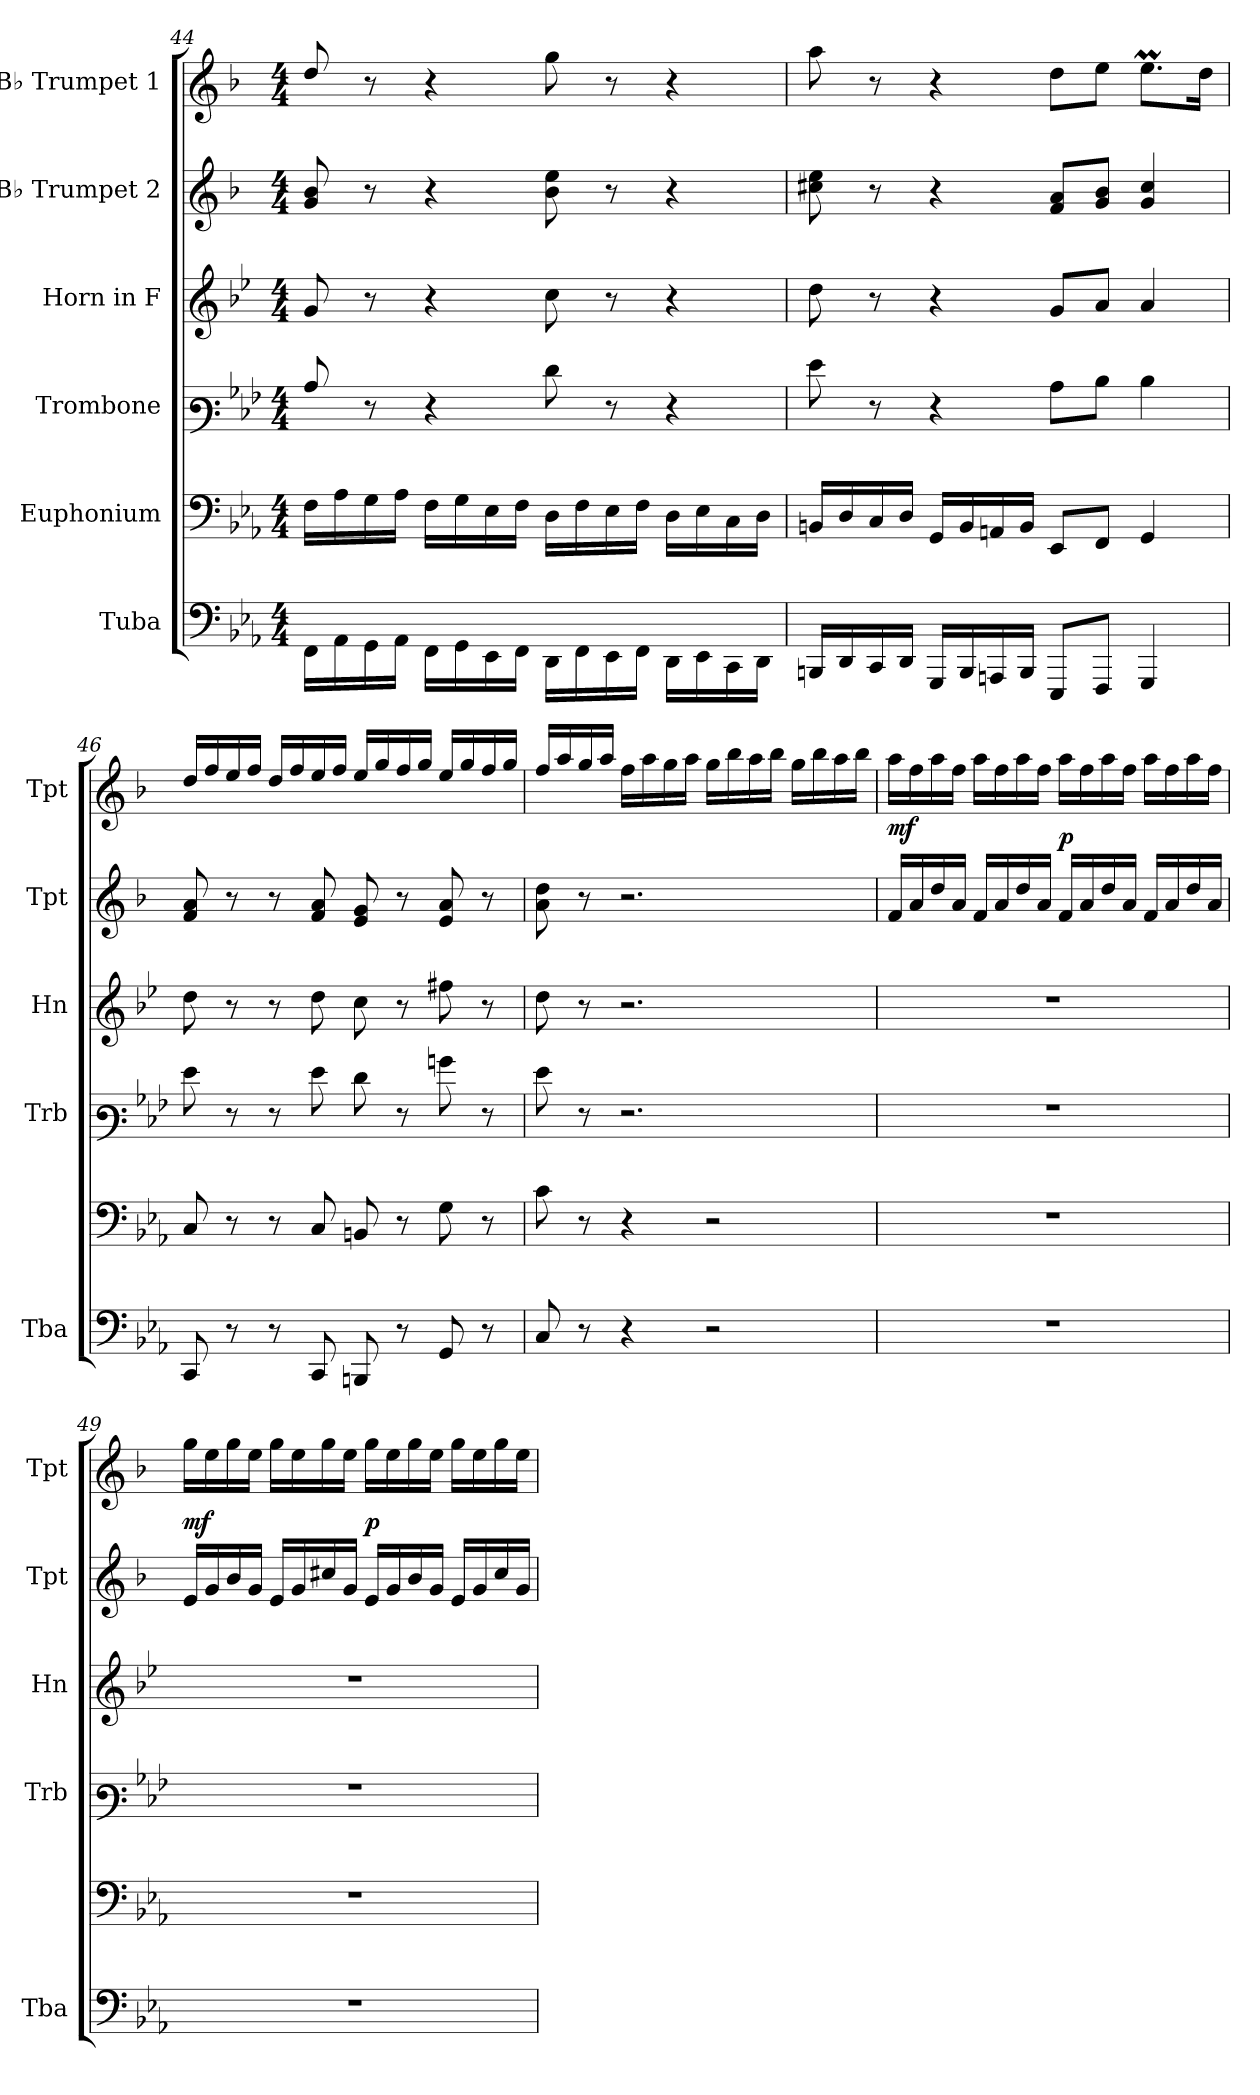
**kern	**kern	**kern	**dynam	**kern	**dynam	**kern	**dynam	**kern	**dynam
*part6	*part5	*part4	*part4	*part3	*part3	*part2	*part2	*part1	*part1
*staff6	*staff5	*staff4	*staff4	*staff3	*staff3	*staff2	*staff2	*staff1	*staff1
*I"Tuba	*I"Euphonium	*I"Trombone	*	*I"Horn in F	*	*I"B♭ Trumpet 2	*	*I"B♭ Trumpet 1	*
*I'Tba	*	*I'Trb	*	*I'Hn	*	*I'Tpt	*	*I'Tpt	*
!!LO:LB:g=z
*clefF4	*clefF4	*clefF3	*	*clefG2	*	*clefG2	*	*clefG2	*
*	*	*	*	*ITrd4c7	*	*ITrd1c2	*	*ITrd1c2	*
*k[b-e-a-]	*k[b-e-a-]	*k[b-e-a-]	*	*k[b-e-a-]	*	*k[b-e-a-]	*	*k[b-e-a-]	*
*M4/4	*M4/4	*M4/4	*	*M4/4	*	*M4/4	*	*M4/4	*
=44	=44	=44	=44	=44	=44	=44	=44	=44	=44
16FF\LL	16F\LL	8c/	.	8c/	.	8f/ 8a-/	.	8cc/	.
16AA-\	16A-\	.	.	.	.	.	.	.	.
16GG\	16G\	8r	.	8r	.	8r	.	8r	.
16AA-\JJ	16A-\JJ	.	.	.	.	.	.	.	.
16FF\LL	16F\LL	4r	.	4r	.	4r	.	4r	.
16GG\	16G\	.	.	.	.	.	.	.	.
16EE-\	16E-\	.	.	.	.	.	.	.	.
16FF\JJ	16F\JJ	.	.	.	.	.	.	.	.
16DD\LL	16D\LL	8f\	.	8f\	.	8a-\ 8dd\	.	8ff\	.
16FF\	16F\	.	.	.	.	.	.	.	.
16EE-\	16E-\	8r	.	8r	.	8r	.	8r	.
16FF\JJ	16F\JJ	.	.	.	.	.	.	.	.
16DD\LL	16D\LL	4r	.	4r	.	4r	.	4r	.
16EE-\	16E-\	.	.	.	.	.	.	.	.
16CC\	16C\	.	.	.	.	.	.	.	.
16DD\JJ	16D\JJ	.	.	.	.	.	.	.	.
=45	=45	=45	=45	=45	=45	=45	=45	=45	=45
16BBBn/LL	16BBn/LL	8g\	.	8g\	.	8bn\ 8dd\	.	8gg\	.
16DD/	16D/	.	.	.	.	.	.	.	.
16CC/	16C/	8r	.	8r	.	8r	.	8r	.
16DD/JJ	16D/JJ	.	.	.	.	.	.	.	.
16GGG/LL	16GG/LL	4r	.	4r	.	4r	.	4r	.
16BBB/	16BB/	.	.	.	.	.	.	.	.
16AAAn/	16AAn/	.	.	.	.	.	.	.	.
16BBB/JJ	16BB/JJ	.	.	.	.	.	.	.	.
!	!	!	!LO:DY:b	!	!LO:DY:b	!	!LO:DY:b	!	!LO:DY:b
8EEE-/L	8EE-/L	8c\L	other-dynamics	8c/L	other-dynamics	8e-/ 8g/L	other-dynamics	8cc\L	other-dynamics
8FFF/J	8FF/J	8d\J	.	8d/J	.	8f/ 8a-/J	.	8dd\J	.
4GGG/	4GG/	4d\	.	4d/	.	4f/ 4b/	.	8.ddm\L	.
.	.	.	.	.	.	.	.	16cc\Jk	.
!!LO:PB:g=z
=46	=46	=46	=46	=46	=46	=46	=46	=46	=46
8CC/	8C/	8g\	.	8g\	.	8e-/ 8g/	.	16cc/LL	.
.	.	.	.	.	.	.	.	16ee-/	.
8r	8r	8r	.	8r	.	8r	.	16dd/	.
.	.	.	.	.	.	.	.	16ee-/JJ	.
8r	8r	8r	.	8r	.	8r	.	16cc/LL	.
.	.	.	.	.	.	.	.	16ee-/	.
8CC/	8C/	8g\	.	8g\	.	8e-/ 8g/	.	16dd/	.
.	.	.	.	.	.	.	.	16ee-/JJ	.
8BBBn/	8BBn/	8f\	.	8f\	.	8d/ 8f/	.	16dd/LL	.
.	.	.	.	.	.	.	.	16ff/	.
8r	8r	8r	.	8r	.	8r	.	16ee-/	.
.	.	.	.	.	.	.	.	16ff/JJ	.
8GG/	8G\	8bn\	.	8bn\	.	8d/ 8g/	.	16dd/LL	.
.	.	.	.	.	.	.	.	16ff/	.
8r	8r	8r	.	8r	.	8r	.	16ee-/	.
.	.	.	.	.	.	.	.	16ff/JJ	.
=47	=47	=47	=47	=47	=47	=47	=47	=47	=47
8C/	8c\	8g\	.	8g\	.	8g\ 8cc\	.	16ee-/LL	.
.	.	.	.	.	.	.	.	16gg/	.
8r	8r	8r	.	8r	.	8r	.	16ff/	.
.	.	.	.	.	.	.	.	16gg/JJ	.
4r	4r	2.r	.	2.r	.	2.r	.	16ee-\LL	.
.	.	.	.	.	.	.	.	16gg\	.
.	.	.	.	.	.	.	.	16ff\	.
.	.	.	.	.	.	.	.	16gg\JJ	.
2r	2r	.	.	.	.	.	.	16ff\LL	.
.	.	.	.	.	.	.	.	16aa-\	.
.	.	.	.	.	.	.	.	16gg\	.
.	.	.	.	.	.	.	.	16aa-\JJ	.
.	.	.	.	.	.	.	.	16ff\LL	.
.	.	.	.	.	.	.	.	16aa-\	.
.	.	.	.	.	.	.	.	16gg\	.
.	.	.	.	.	.	.	.	16aa-\JJ	.
!!LO:LB:g=z
=48	=48	=48	=48	=48	=48	=48	=48	=48	=48
!	!	!	!	!	!	!	!	!	!LO:DY:b
1r	1r	1r	.	1r	.	16e-/LL	.	16gg\LL	mf
.	.	.	.	.	.	16g/	.	16ee-\	.
.	.	.	.	.	.	16cc/	.	16gg\	.
.	.	.	.	.	.	16g/JJ	.	16ee-\JJ	.
.	.	.	.	.	.	16e-/LL	.	16gg\LL	.
.	.	.	.	.	.	16g/	.	16ee-\	.
.	.	.	.	.	.	16cc/	.	16gg\	.
.	.	.	.	.	.	16g/JJ	.	16ee-\JJ	.
!	!	!	!	!	!	!	!LO:DY:a	!	!LO:DY:b
.	.	.	.	.	.	16e-/LL	p	16gg\LL	other-dynamics
.	.	.	.	.	.	16g/	.	16ee-\	.
.	.	.	.	.	.	16cc/	.	16gg\	.
.	.	.	.	.	.	16g/JJ	.	16ee-\JJ	.
.	.	.	.	.	.	16e-/LL	.	16gg\LL	.
.	.	.	.	.	.	16g/	.	16ee-\	.
.	.	.	.	.	.	16cc/	.	16gg\	.
.	.	.	.	.	.	16g/JJ	.	16ee-\JJ	.
=49	=49	=49	=49	=49	=49	=49	=49	=49	=49
!	!	!	!	!	!	!	!LO:DY:a	!	!
1r	1r	1r	.	1r	.	16d/LL	mf	16ff\LL	.
.	.	.	.	.	.	16f/	.	16dd\	.
.	.	.	.	.	.	16a-/	.	16ff\	.
.	.	.	.	.	.	16f/JJ	.	16dd\JJ	.
.	.	.	.	.	.	16d/LL	.	16ff\LL	.
.	.	.	.	.	.	16f/	.	16dd\	.
.	.	.	.	.	.	16bn/	.	16ff\	.
.	.	.	.	.	.	16f/JJ	.	16dd\JJ	.
!	!	!	!	!	!	!	!LO:DY:a	!	!LO:DY:b
.	.	.	.	.	.	16d/LL	p	16ff\LL	other-dynamics
.	.	.	.	.	.	16f/	.	16dd\	.
.	.	.	.	.	.	16a-/	.	16ff\	.
.	.	.	.	.	.	16f/JJ	.	16dd\JJ	.
.	.	.	.	.	.	16d/LL	.	16ff\LL	.
.	.	.	.	.	.	16f/	.	16dd\	.
.	.	.	.	.	.	16b/	.	16ff\	.
.	.	.	.	.	.	16f/JJ	.	16dd\JJ	.
=	=	=	=	=	=	=	=	=	=
*-	*-	*-	*-	*-	*-	*-	*-	*-	*-
